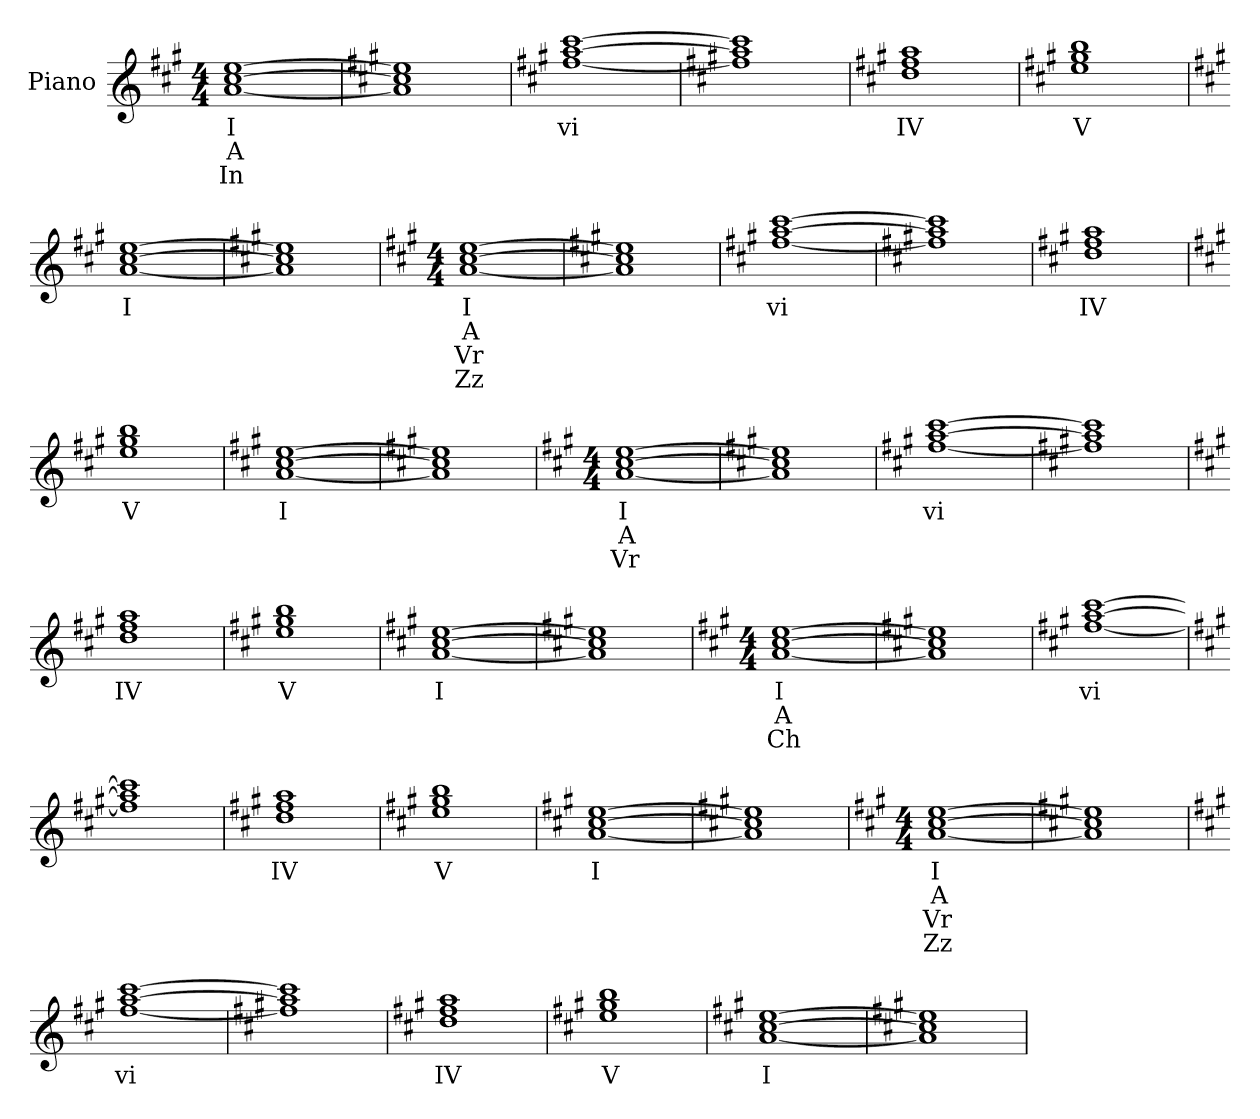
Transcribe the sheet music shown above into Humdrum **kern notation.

**kern	**text	**text	**text	**text
*part1	*part1	*part1	*part1	*part1
*staff1	*staff1	*staff1	*staff1	*staff1
*I"Piano	*	*	*	*
*I'Pno	*	*	*	*
*k[f#c#g#]	*	*	*	*
*A:	*	*	*	*
*M4/4	*	*	*	*
=	=	=	=	=
[1a [1cc# [1ee	I	A	In	.
=	=	=	=	=
*k[f#c#g#]	*	*	*	*
*A:	*	*	*	*
1a] 1cc#] 1ee]	.	.	.	.
=	=	=	=	=
*k[f#c#g#]	*	*	*	*
*A:	*	*	*	*
[1ff# [1aa [1ccc#	vi	.	.	.
=	=	=	=	=
*k[f#c#g#]	*	*	*	*
*A:	*	*	*	*
1ff#] 1aa] 1ccc#]	.	.	.	.
=	=	=	=	=
*k[f#c#g#]	*	*	*	*
*A:	*	*	*	*
1dd 1ff# 1aa	IV	.	.	.
=	=	=	=	=
*k[f#c#g#]	*	*	*	*
*A:	*	*	*	*
1ee 1gg# 1bb	V	.	.	.
=	=	=	=	=
*k[f#c#g#]	*	*	*	*
*A:	*	*	*	*
[1a [1cc# [1ee	I	.	.	.
=	=	=	=	=
*k[f#c#g#]	*	*	*	*
*A:	*	*	*	*
1a] 1cc#] 1ee]	.	.	.	.
=	=	=	=	=
*k[f#c#g#]	*	*	*	*
*A:	*	*	*	*
*M4/4	*	*	*	*
[1a [1cc# [1ee	I	A	Vr	Zz
=	=	=	=	=
*k[f#c#g#]	*	*	*	*
*A:	*	*	*	*
1a] 1cc#] 1ee]	.	.	.	.
=	=	=	=	=
*k[f#c#g#]	*	*	*	*
*A:	*	*	*	*
[1ff# [1aa [1ccc#	vi	.	.	.
=	=	=	=	=
*k[f#c#g#]	*	*	*	*
*A:	*	*	*	*
1ff#] 1aa] 1ccc#]	.	.	.	.
=	=	=	=	=
*k[f#c#g#]	*	*	*	*
*A:	*	*	*	*
1dd 1ff# 1aa	IV	.	.	.
=	=	=	=	=
*k[f#c#g#]	*	*	*	*
*A:	*	*	*	*
1ee 1gg# 1bb	V	.	.	.
=	=	=	=	=
*k[f#c#g#]	*	*	*	*
*A:	*	*	*	*
[1a [1cc# [1ee	I	.	.	.
=	=	=	=	=
*k[f#c#g#]	*	*	*	*
*A:	*	*	*	*
1a] 1cc#] 1ee]	.	.	.	.
=	=	=	=	=
*k[f#c#g#]	*	*	*	*
*A:	*	*	*	*
*M4/4	*	*	*	*
[1a [1cc# [1ee	I	A	Vr	.
=	=	=	=	=
*k[f#c#g#]	*	*	*	*
*A:	*	*	*	*
1a] 1cc#] 1ee]	.	.	.	.
=	=	=	=	=
*k[f#c#g#]	*	*	*	*
*A:	*	*	*	*
[1ff# [1aa [1ccc#	vi	.	.	.
=	=	=	=	=
*k[f#c#g#]	*	*	*	*
*A:	*	*	*	*
1ff#] 1aa] 1ccc#]	.	.	.	.
=	=	=	=	=
*k[f#c#g#]	*	*	*	*
*A:	*	*	*	*
1dd 1ff# 1aa	IV	.	.	.
=	=	=	=	=
*k[f#c#g#]	*	*	*	*
*A:	*	*	*	*
1ee 1gg# 1bb	V	.	.	.
=	=	=	=	=
*k[f#c#g#]	*	*	*	*
*A:	*	*	*	*
[1a [1cc# [1ee	I	.	.	.
=	=	=	=	=
*k[f#c#g#]	*	*	*	*
*A:	*	*	*	*
1a] 1cc#] 1ee]	.	.	.	.
=	=	=	=	=
*k[f#c#g#]	*	*	*	*
*A:	*	*	*	*
*M4/4	*	*	*	*
[1a [1cc# [1ee	I	A	Ch	.
=	=	=	=	=
*k[f#c#g#]	*	*	*	*
*A:	*	*	*	*
1a] 1cc#] 1ee]	.	.	.	.
=	=	=	=	=
*k[f#c#g#]	*	*	*	*
*A:	*	*	*	*
[1ff# [1aa [1ccc#	vi	.	.	.
=	=	=	=	=
*k[f#c#g#]	*	*	*	*
*A:	*	*	*	*
1ff#] 1aa] 1ccc#]	.	.	.	.
=	=	=	=	=
*k[f#c#g#]	*	*	*	*
*A:	*	*	*	*
1dd 1ff# 1aa	IV	.	.	.
=	=	=	=	=
*k[f#c#g#]	*	*	*	*
*A:	*	*	*	*
1ee 1gg# 1bb	V	.	.	.
=	=	=	=	=
*k[f#c#g#]	*	*	*	*
*A:	*	*	*	*
[1a [1cc# [1ee	I	.	.	.
=	=	=	=	=
*k[f#c#g#]	*	*	*	*
*A:	*	*	*	*
1a] 1cc#] 1ee]	.	.	.	.
=	=	=	=	=
*k[f#c#g#]	*	*	*	*
*A:	*	*	*	*
*M4/4	*	*	*	*
[1a [1cc# [1ee	I	A	Vr	Zz
=	=	=	=	=
*k[f#c#g#]	*	*	*	*
*A:	*	*	*	*
1a] 1cc#] 1ee]	.	.	.	.
=	=	=	=	=
*k[f#c#g#]	*	*	*	*
*A:	*	*	*	*
[1ff# [1aa [1ccc#	vi	.	.	.
=	=	=	=	=
*k[f#c#g#]	*	*	*	*
*A:	*	*	*	*
1ff#] 1aa] 1ccc#]	.	.	.	.
=	=	=	=	=
*k[f#c#g#]	*	*	*	*
*A:	*	*	*	*
1dd 1ff# 1aa	IV	.	.	.
=	=	=	=	=
*k[f#c#g#]	*	*	*	*
*A:	*	*	*	*
1ee 1gg# 1bb	V	.	.	.
=	=	=	=	=
*k[f#c#g#]	*	*	*	*
*A:	*	*	*	*
[1a [1cc# [1ee	I	.	.	.
=	=	=	=	=
*k[f#c#g#]	*	*	*	*
*A:	*	*	*	*
1a] 1cc#] 1ee]	.	.	.	.
=	=	=	=	=
*-	*-	*-	*-	*-
